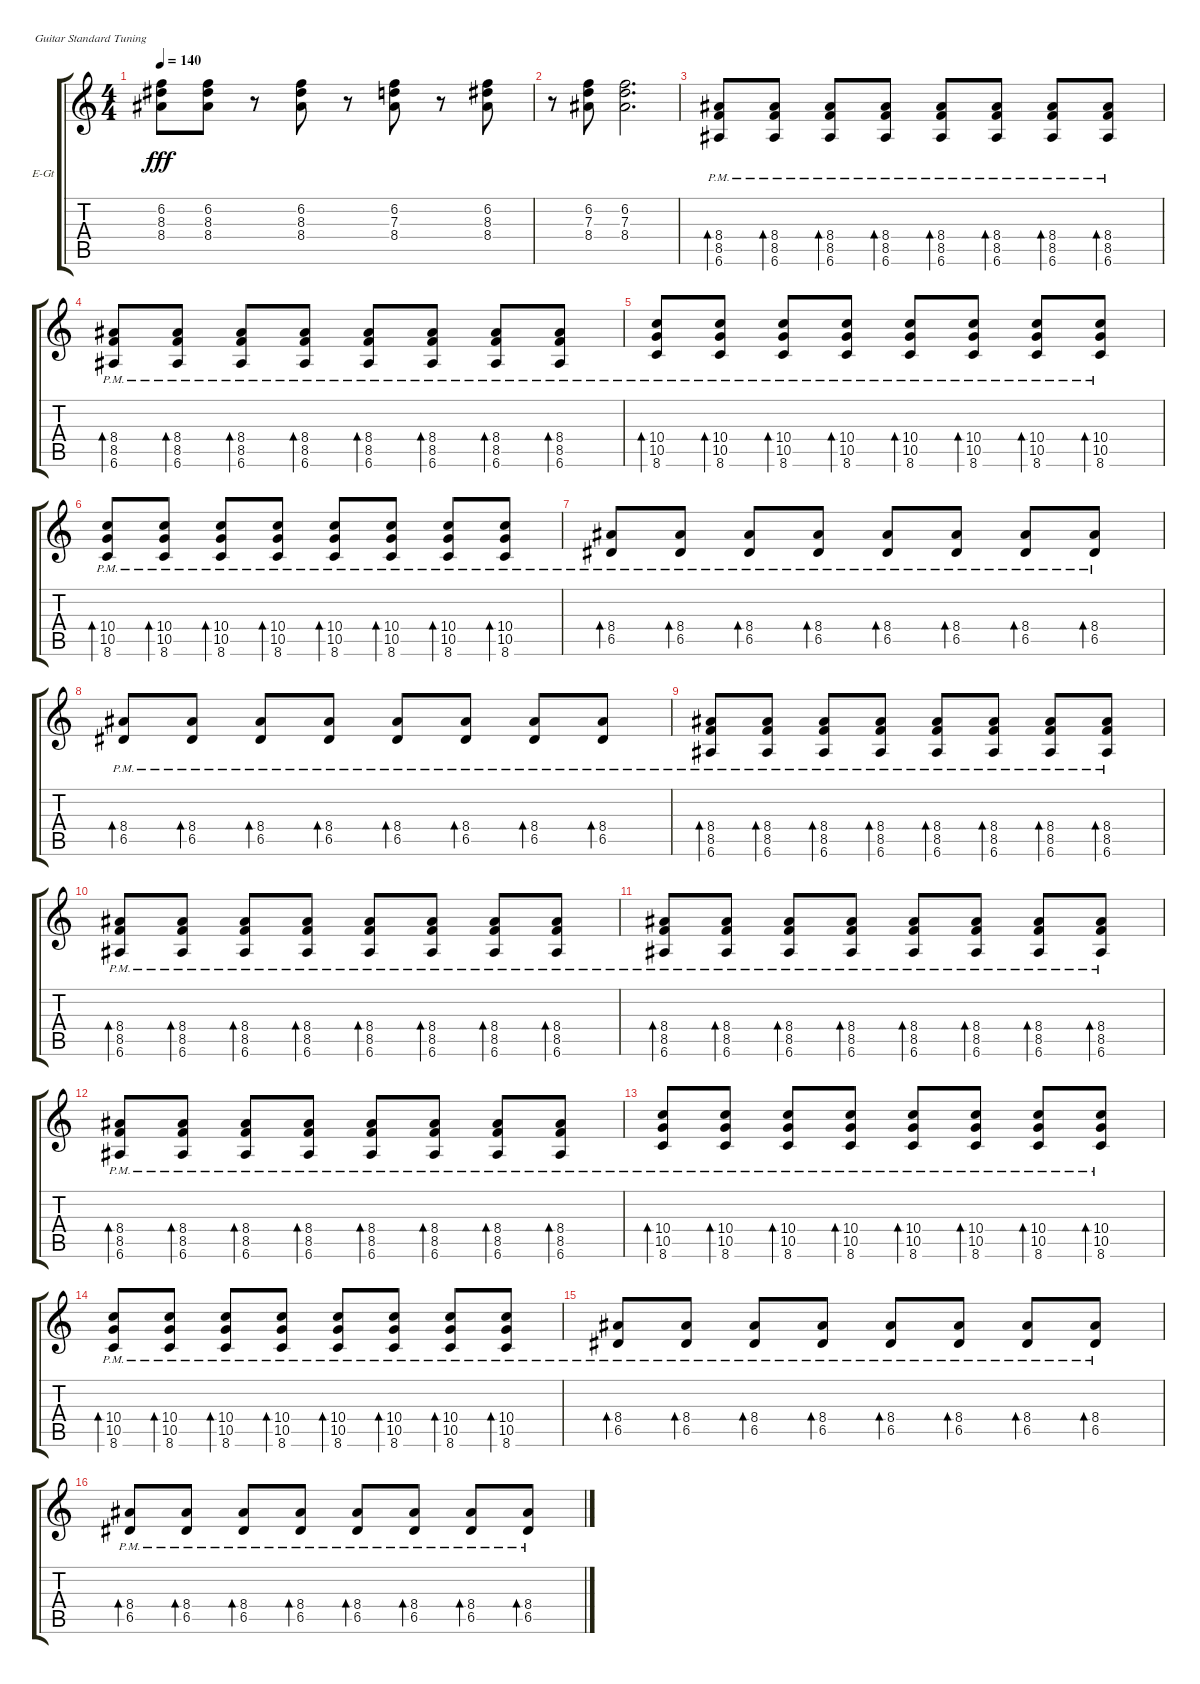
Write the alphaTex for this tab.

\defaultSystemsLayout 4
\bracketExtendMode groupsimilarinstruments
\firstSystemTrackNameOrientation horizontal
\otherSystemsTrackNameOrientation horizontal
\track ("Electric Guitar" "E-Gt") {instrument overdrivenguitar}
\staff {score tabs}
\tuning (E4 B3 G3 D3 A2 E2)
\ts (4 4)
\tempo 140
\clef g2
\scale
0.333333
\ks c
(8.4 8.3 6.2).8{dy fff} (8.3 8.4 6.2).8 r.8 (8.4 8.3 6.2).8 r.8 (6.2 7.3 8.4).8 r.8 (8.3 8.4 6.2).8 |
\scale
0.333333 r.8 (7.3 8.4 6.2).8 (7.3 8.4 6.2).2{d} |
\scale
0.333333 (6.6{pm} 8.5{pm} 8.4{pm}).8{bd 30} (6.6{pm} 8.5{pm} 8.4{pm}).8{bd 30} (6.6{pm} 8.5{pm} 8.4{pm}).8{bd 30} (6.6{pm} 8.5{pm} 8.4{pm}).8{bd 30} (6.6{pm} 8.5{pm} 8.4{pm}).8{bd 30} (6.6{pm} 8.5{pm} 8.4{pm}).8{bd 30} (6.6{pm} 8.5{pm} 8.4{pm}).8{bd 30} (6.6{pm} 8.5{pm} 8.4{pm}).8{bd 30} |
\scale
0.333333 (6.6{pm} 8.5{pm} 8.4{pm}).8{bd 30} (6.6{pm} 8.5{pm} 8.4{pm}).8{bd 30} (6.6{pm} 8.5{pm} 8.4{pm}).8{bd 30} (6.6{pm} 8.5{pm} 8.4{pm}).8{bd 30} (6.6{pm} 8.5{pm} 8.4{pm}).8{bd 30} (6.6{pm} 8.5{pm} 8.4{pm}).8{bd 30} (6.6{pm} 8.5{pm} 8.4{pm}).8{bd 30} (6.6{pm} 8.5{pm} 8.4{pm}).8{bd 30} |
\scale
0.333333 (8.6{pm} 10.5{pm} 10.4{pm}).8{bd 30} (8.6{pm} 10.5{pm} 10.4{pm}).8{bd 30} (8.6{pm} 10.5{pm} 10.4{pm}).8{bd 30} (8.6{pm} 10.5{pm} 10.4{pm}).8{bd 30} (8.6{pm} 10.5{pm} 10.4{pm}).8{bd 30} (8.6{pm} 10.5{pm} 10.4{pm}).8{bd 30} (8.6{pm} 10.5{pm} 10.4{pm}).8{bd 30} (8.6{pm} 10.5{pm} 10.4{pm}).8{bd 30} |
\scale
0.333333 (8.6{pm} 10.5{pm} 10.4{pm}).8{bd 30} (8.6{pm} 10.5{pm} 10.4{pm}).8{bd 30} (8.6{pm} 10.5{pm} 10.4{pm}).8{bd 30} (8.6{pm} 10.5{pm} 10.4{pm}).8{bd 30} (8.6{pm} 10.5{pm} 10.4{pm}).8{bd 30} (8.6{pm} 10.5{pm} 10.4{pm}).8{bd 30} (8.6{pm} 10.5{pm} 10.4{pm}).8{bd 30} (8.6{pm} 10.5{pm} 10.4{pm}).8{bd 30} |
\scale
0.333333 (6.5{pm} 8.4{pm}).8{bd 30} (6.5{pm} 8.4{pm}).8{bd 30} (6.5{pm} 8.4{pm}).8{bd 30} (6.5{pm} 8.4{pm}).8{bd 30} (6.5{pm} 8.4{pm}).8{bd 30} (6.5{pm} 8.4{pm}).8{bd 30} (6.5{pm} 8.4{pm}).8{bd 30} (6.5{pm} 8.4{pm}).8{bd 30} |
\scale
0.333333 (6.5{pm} 8.4{pm}).8{bd 30} (6.5{pm} 8.4{pm}).8{bd 30} (6.5{pm} 8.4{pm}).8{bd 30} (6.5{pm} 8.4{pm}).8{bd 30} (6.5{pm} 8.4{pm}).8{bd 30} (6.5{pm} 8.4{pm}).8{bd 30} (6.5{pm} 8.4{pm}).8{bd 30} (6.5{pm} 8.4{pm}).8{bd 30} |
\scale
0.333333 (6.6{pm} 8.5{pm} 8.4{pm}).8{bd 30} (6.6{pm} 8.5{pm} 8.4{pm}).8{bd 30} (6.6{pm} 8.5{pm} 8.4{pm}).8{bd 30} (6.6{pm} 8.5{pm} 8.4{pm}).8{bd 30} (6.6{pm} 8.5{pm} 8.4{pm}).8{bd 30} (6.6{pm} 8.5{pm} 8.4{pm}).8{bd 30} (6.6{pm} 8.5{pm} 8.4{pm}).8{bd 30} (6.6{pm} 8.5{pm} 8.4{pm}).8{bd 30} |
\scale
0.333333 (6.6{pm} 8.5{pm} 8.4{pm}).8{bd 30} (6.6{pm} 8.5{pm} 8.4{pm}).8{bd 30} (6.6{pm} 8.5{pm} 8.4{pm}).8{bd 30} (6.6{pm} 8.5{pm} 8.4{pm}).8{bd 30} (6.6{pm} 8.5{pm} 8.4{pm}).8{bd 30} (6.6{pm} 8.5{pm} 8.4{pm}).8{bd 30} (6.6{pm} 8.5{pm} 8.4{pm}).8{bd 30} (6.6{pm} 8.5{pm} 8.4{pm}).8{bd 30} |
\scale
0.333333 (6.6{pm} 8.5{pm} 8.4{pm}).8{bd 30} (6.6{pm} 8.5{pm} 8.4{pm}).8{bd 30} (6.6{pm} 8.5{pm} 8.4{pm}).8{bd 30} (6.6{pm} 8.5{pm} 8.4{pm}).8{bd 30} (6.6{pm} 8.5{pm} 8.4{pm}).8{bd 30} (6.6{pm} 8.5{pm} 8.4{pm}).8{bd 30} (6.6{pm} 8.5{pm} 8.4{pm}).8{bd 30} (6.6{pm} 8.5{pm} 8.4{pm}).8{bd 30} |
\scale
0.333333 (6.6{pm} 8.5{pm} 8.4{pm}).8{bd 30} (6.6{pm} 8.5{pm} 8.4{pm}).8{bd 30} (6.6{pm} 8.5{pm} 8.4{pm}).8{bd 30} (6.6{pm} 8.5{pm} 8.4{pm}).8{bd 30} (6.6{pm} 8.5{pm} 8.4{pm}).8{bd 30} (6.6{pm} 8.5{pm} 8.4{pm}).8{bd 30} (6.6{pm} 8.5{pm} 8.4{pm}).8{bd 30} (6.6{pm} 8.5{pm} 8.4{pm}).8{bd 30} |
\scale
0.333333 (8.6{pm} 10.5{pm} 10.4{pm}).8{bd 30} (8.6{pm} 10.5{pm} 10.4{pm}).8{bd 30} (8.6{pm} 10.5{pm} 10.4{pm}).8{bd 30} (8.6{pm} 10.5{pm} 10.4{pm}).8{bd 30} (8.6{pm} 10.5{pm} 10.4{pm}).8{bd 30} (8.6{pm} 10.5{pm} 10.4{pm}).8{bd 30} (8.6{pm} 10.5{pm} 10.4{pm}).8{bd 30} (8.6{pm} 10.5{pm} 10.4{pm}).8{bd 30} |
\scale
0.333333 (8.6{pm} 10.5{pm} 10.4{pm}).8{bd 30} (8.6{pm} 10.5{pm} 10.4{pm}).8{bd 30} (8.6{pm} 10.5{pm} 10.4{pm}).8{bd 30} (8.6{pm} 10.5{pm} 10.4{pm}).8{bd 30} (8.6{pm} 10.5{pm} 10.4{pm}).8{bd 30} (8.6{pm} 10.5{pm} 10.4{pm}).8{bd 30} (8.6{pm} 10.5{pm} 10.4{pm}).8{bd 30} (8.6{pm} 10.5{pm} 10.4{pm}).8{bd 30} |
\scale
0.333333 (6.5{pm} 8.4{pm}).8{bd 30} (6.5{pm} 8.4{pm}).8{bd 30} (6.5{pm} 8.4{pm}).8{bd 30} (6.5{pm} 8.4{pm}).8{bd 30} (6.5{pm} 8.4{pm}).8{bd 30} (6.5{pm} 8.4{pm}).8{bd 30} (6.5{pm} 8.4{pm}).8{bd 30} (6.5{pm} 8.4{pm}).8{bd 30} |
\scale
0.333333 (6.5{pm} 8.4{pm}).8{bd 30} (6.5{pm} 8.4{pm}).8{bd 30} (6.5{pm} 8.4{pm}).8{bd 30} (6.5{pm} 8.4{pm}).8{bd 30} (6.5{pm} 8.4{pm}).8{bd 30} (6.5{pm} 8.4{pm}).8{bd 30} (6.5{pm} 8.4{pm}).8{bd 30} (6.5{pm} 8.4{pm}).8{bd 30}
